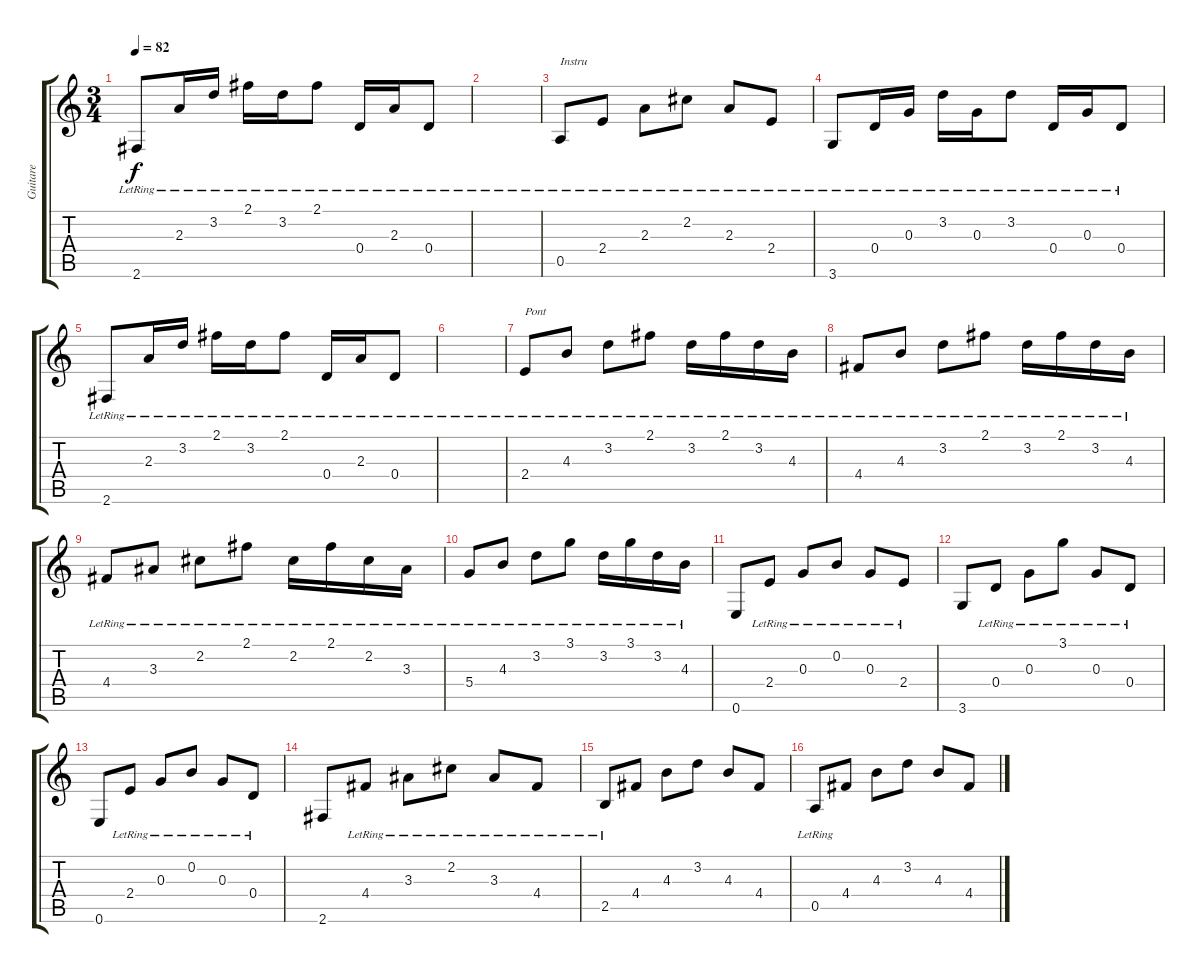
\track ("Guitare" "Guitare") {instrument electricguitarclean}
\staff {score tabs}
\tuning (E4 B3 G3 D3 A2 E2) {hide}
\ts (3 4)
\tempo 82
\clef g2
\ks c
2.6{lr}.8{dy f} 2.3{lr}.16 3.2{lr}.16 2.1{lr}.16 3.2{lr}.16 2.1{lr}.8 0.4{lr}.16 2.3{lr}.16 0.4{lr}.8 |
|
0.5{lr}.8{txt "Instru"} 2.4{lr}.8 2.3{lr}.8 2.2{lr}.8 2.3{lr}.8 2.4{lr}.8 |
3.6{lr}.8 0.4{lr}.16 0.3{lr}.16 3.2{lr}.16 0.3{lr}.16 3.2{lr}.8 0.4{lr}.16 0.3{lr}.16 0.4{lr}.8 |
2.6{lr}.8 2.3{lr}.16 3.2{lr}.16 2.1{lr}.16 3.2{lr}.16 2.1{lr}.8 0.4{lr}.16 2.3{lr}.16 0.4{lr}.8 |
|
2.4{lr}.8{txt "Pont" instrument overdrivenguitar} 4.3{lr}.8 3.2{lr}.8 2.1{lr}.8 3.2{lr}.16 2.1{lr}.16 3.2{lr}.16 4.3{lr}.16 |
4.4{lr}.8 4.3{lr}.8 3.2{lr}.8 2.1{lr}.8 3.2{lr}.16 2.1{lr}.16 3.2{lr}.16 4.3{lr}.16 |
4.4{lr}.8 3.3{lr}.8 2.2{lr}.8 2.1{lr}.8 2.2{lr}.16 2.1{lr}.16 2.2{lr}.16 3.3{lr}.16 |
5.4{lr}.8 4.3{lr}.8 3.2{lr}.8 3.1{lr}.8 3.2{lr}.16 3.1{lr}.16 3.2{lr}.16 4.3{lr}.16 |
0.6.8 2.4{lr}.8 0.3{lr}.8 0.2{lr}.8 0.3{lr}.8 2.4{lr}.8 |
3.6.8 0.4{lr}.8 0.3{lr}.8 3.1{lr}.8 0.3{lr}.8 0.4{lr}.8 |
0.6.8 2.4{lr}.8 0.3{lr}.8 0.2{lr}.8 0.3{lr}.8 0.4{lr}.8 |
2.6.8 4.4{lr}.8 3.3{lr}.8 2.2{lr}.8 3.3{lr}.8 4.4{lr}.8 |
2.5{lr}.8 4.4.8 4.3.8 3.2.8 4.3.8 4.4.8 |
0.5{lr}.8 4.4.8 4.3.8 3.2.8 4.3.8 4.4.8
